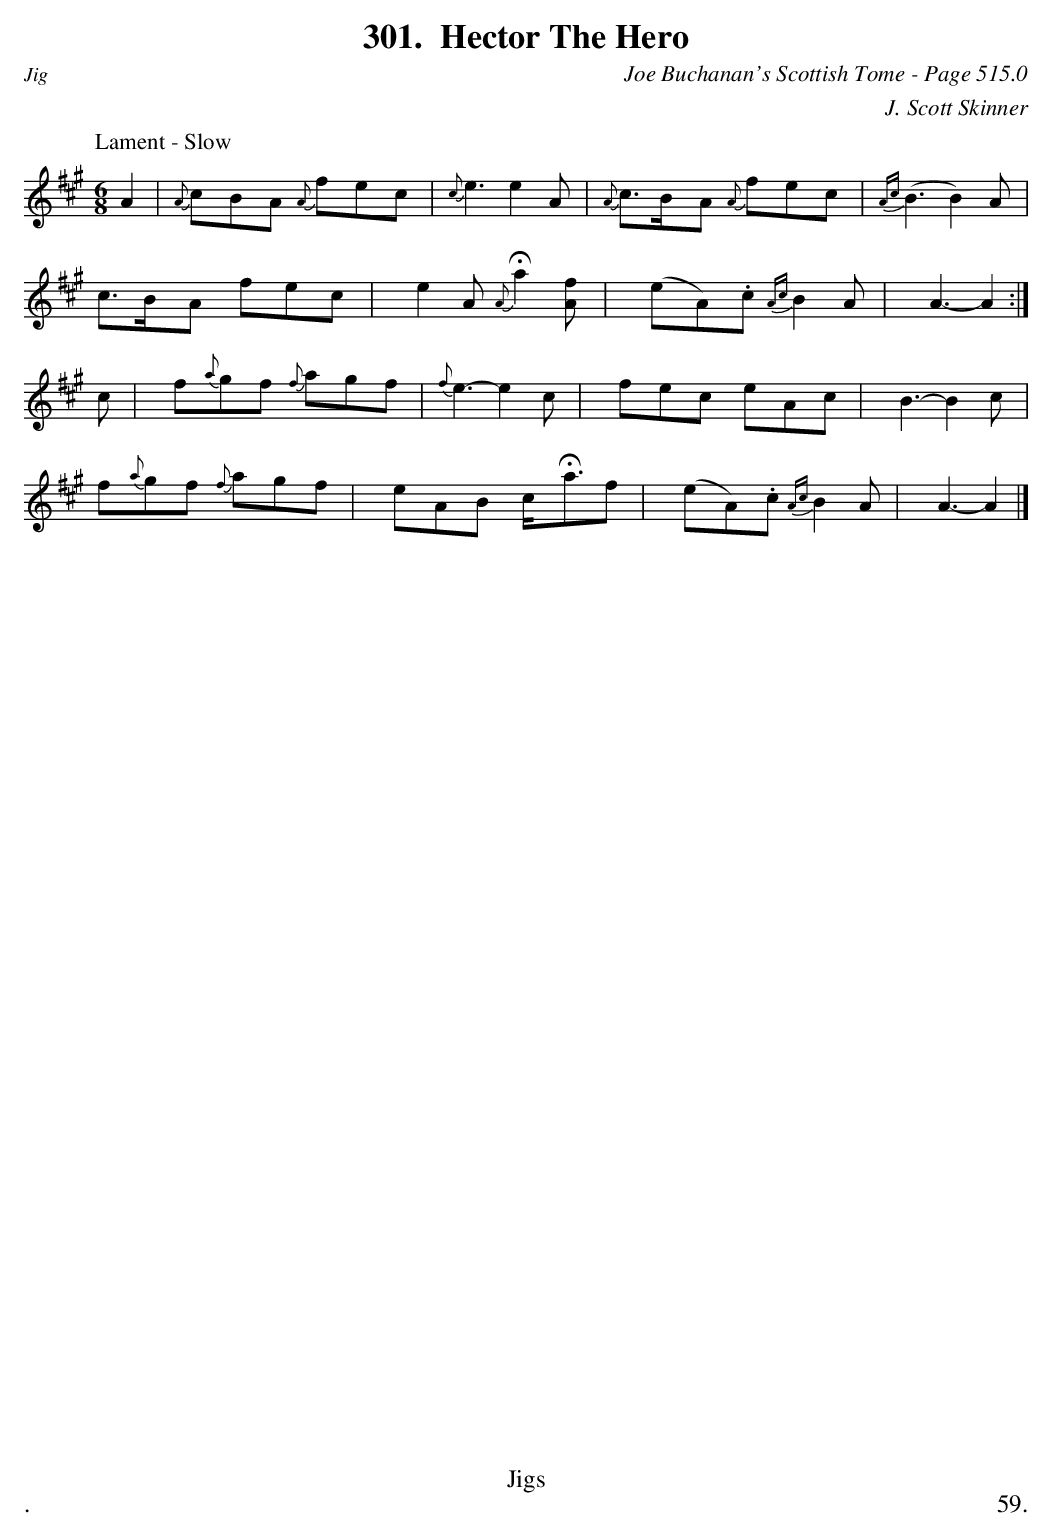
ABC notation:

X:1
T:Hector The Hero
C:Joe Buchanan's Scottish Tome - Page 515.0
C:J. Scott Skinner
L:1/8
M:6/8
K:A
W:Lament - Slow
%%vskip 0
A2 | {A}cBA {A}fec | {c}e3 e2 A | {A}c>BA {A}fec | {Ac}(B3 B2) A |
c>BA fec | e2 A !fermata!{A}a2 [Af] | (eA).c {Ac}B2 A | A3- A2 :|
c | f{a}gf {f}agf | {f}e3- e2 c | fec eAc | B3- B2 c |
f{a}gf {f}agf | eAB c<!fermata!af | (eA).c {Ac}B2 A | A3- A2 |]
